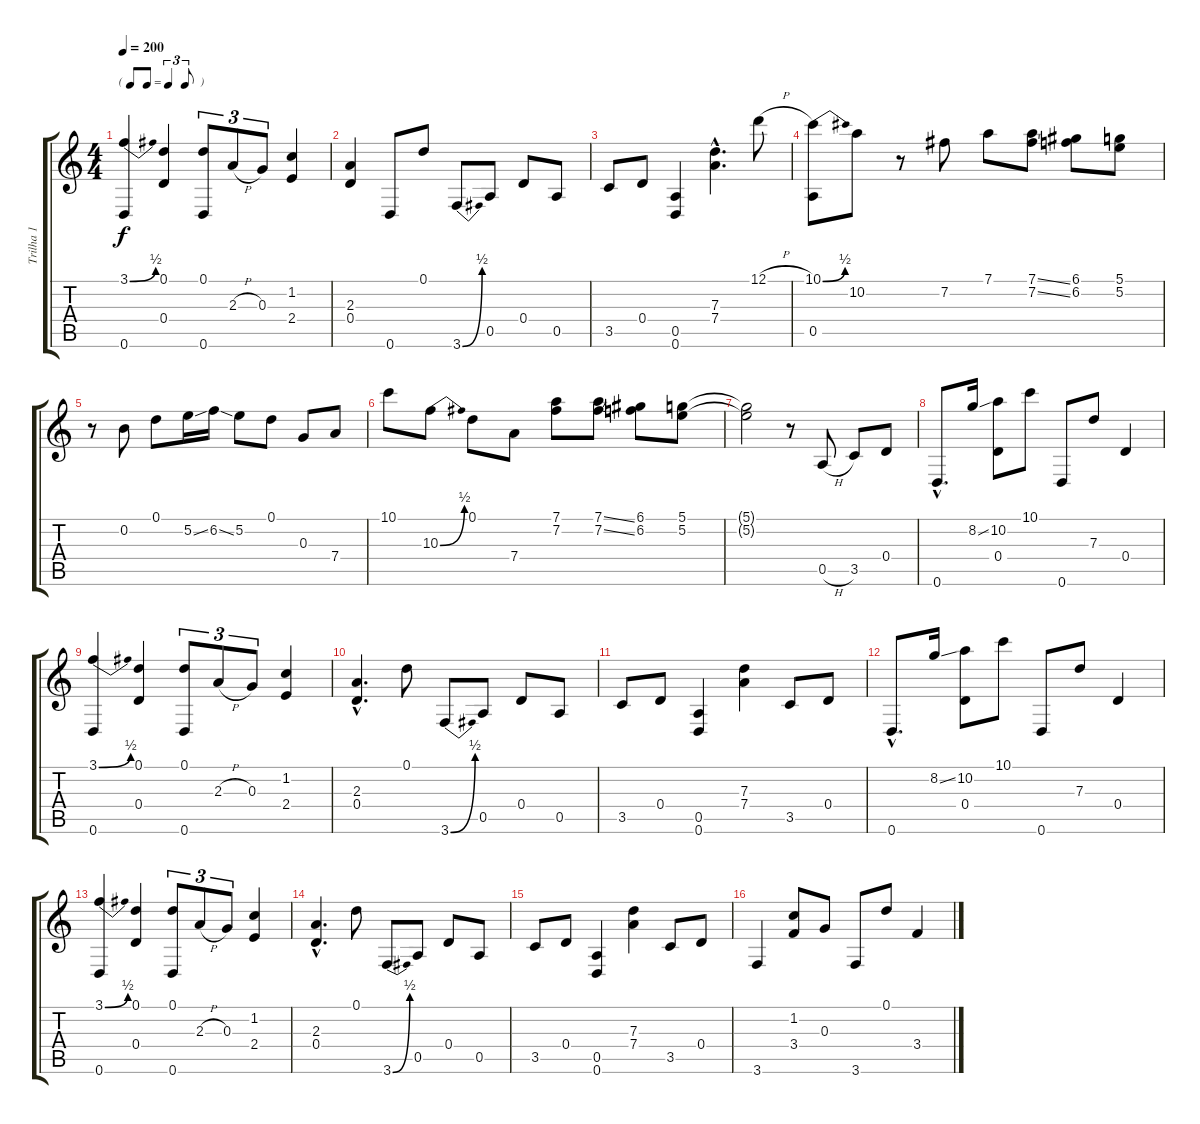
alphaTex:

\track ("Trilha 1" "Trilha 1") {instrument acousticguitarsteel}
\staff {score tabs}
\tuning (D4 B3 G3 D3 A2 D2) {hide}
\ts (4 4)
\tf triplet8th
\tempo 200
\clef g2
\ks c
(3.1{be (bend 0 0 60 2)} 0.6).4{dy f} (0.1 0.4).4 (0.1 0.6).8{tu (3 2)} 2.3{h}.8{tu (3 2)} 0.3.8{tu (3 2)} (1.2 2.4).4 |
(2.3 0.4).4 0.6.8 0.1.8 3.6{be (bend 0 0 60 2)}.8 0.5.8 0.4.8 0.5.8 |
3.5.8 0.4.8 (0.5 0.6).4 (7.3{hac} 7.4{hac}).4{d} 12.1{h}.8 |
(10.1{be (bend 0 0 60 2)} 0.5).8 10.2.8 r.8 7.2.8 7.1.8 (7.1{ss} 7.2{ss}).8 (6.1 6.2).8 (5.1 5.2).8 |
r.8 0.2.8 0.1.8 5.2{ss}.16 6.2{ss}.16 5.2.8 0.1.8 0.3.8 7.4.8 |
10.1.8 10.3{be (bend 0 0 60 2)}.8 0.1.8 7.4.8 (7.1 7.2).8 (7.1{ss} 7.2{ss}).8 (6.1 6.2).8 (5.1 5.2).8 |
(5.1{t} 5.2{t}).2 r.8 0.5{h}.8 3.5.8 0.4.8 |
0.6{hac}.8{d} 8.2{ss}.16 (10.2 0.4).8 10.1.8 0.6.8 7.3.8 0.4.4 |
(3.1{be (bend 0 0 60 2)} 0.6).4 (0.1 0.4).4 (0.1 0.6).8{tu (3 2)} 2.3{h}.8{tu (3 2)} 0.3.8{tu (3 2)} (1.2 2.4).4 |
(2.3{hac} 0.4{hac}).4{d} 0.1.8 3.6{be (bend 0 0 60 2)}.8 0.5.8 0.4.8 0.5.8 |
3.5.8 0.4.8 (0.5 0.6).4 (7.3 7.4).4 3.5.8 0.4.8 |
0.6{hac}.8{d} 8.2{ss}.16 (10.2 0.4).8 10.1.8 0.6.8 7.3.8 0.4.4 |
(3.1{be (bend 0 0 60 2)} 0.6).4 (0.1 0.4).4 (0.1 0.6).8{tu (3 2)} 2.3{h}.8{tu (3 2)} 0.3.8{tu (3 2)} (1.2 2.4).4 |
(2.3{hac} 0.4{hac}).4{d} 0.1.8 3.6{be (bend 0 0 60 2)}.8 0.5.8 0.4.8 0.5.8 |
3.5.8 0.4.8 (0.5 0.6).4 (7.3 7.4).4 3.5.8 0.4.8 |
3.6.4 (1.2 3.4).8 0.3.8 3.6.8 0.1.8 3.4.4
